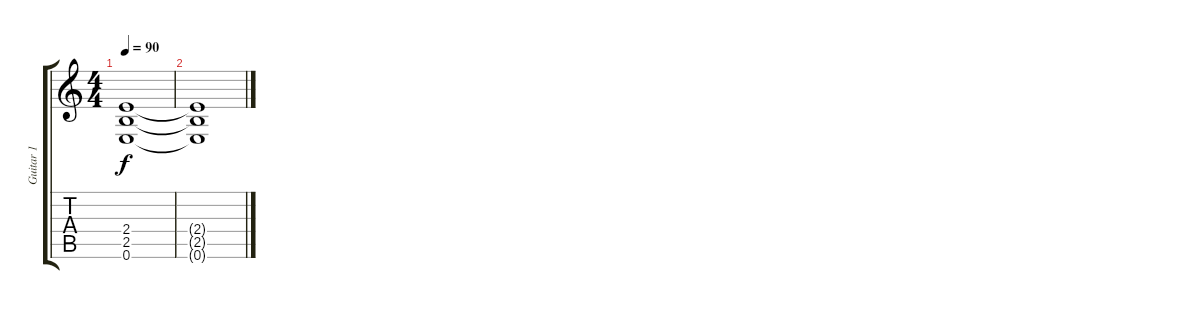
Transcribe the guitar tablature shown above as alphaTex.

\track ("Guitar 1" "Guitar 1") {instrument overdrivenguitar}
\staff {score tabs}
\tuning (E4 B3 G3 D3 A2 E2) {hide}
\ts (4 4)
\tempo 90
\clef g2
\ks c
(2.4 2.5 0.6).1{dy f} |
(2.4{t} 2.5{t} 0.6{t}).1
